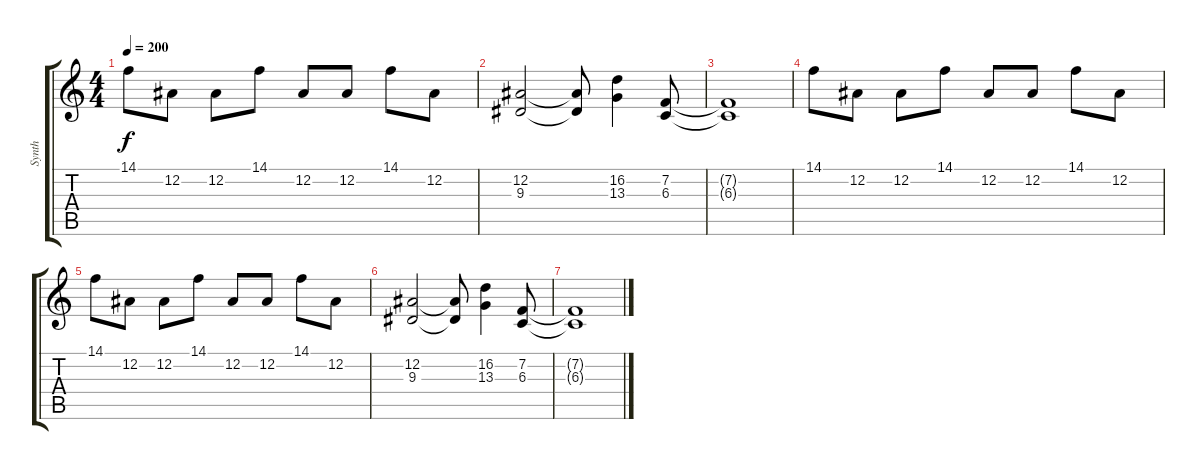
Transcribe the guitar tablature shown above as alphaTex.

\track ("Synth" "Synth") {instrument stringensemble1}
\staff {score tabs}
\tuning (Eb4 Bb3 Gb3 Db3 Ab2 Eb2) {hide}
\ts (4 4)
\tempo 200
\clef g2
\ks c
14.1.8{dy f} 12.2.8 12.2.8 14.1.8 12.2.8 12.2.8 14.1.8 12.2.8 |
(12.2 9.3).2 (12.2{t} 9.3{t}).8 (16.2 13.3).4 (7.2 6.3).8 |
(7.2{t} 6.3{t}).1 |
14.1.8 12.2.8 12.2.8 14.1.8 12.2.8 12.2.8 14.1.8 12.2.8 |
14.1.8 12.2.8 12.2.8 14.1.8 12.2.8 12.2.8 14.1.8 12.2.8 |
(12.2 9.3).2 (12.2{t} 9.3{t}).8 (16.2 13.3).4 (7.2 6.3).8 |
(7.2{t} 6.3{t}).1
